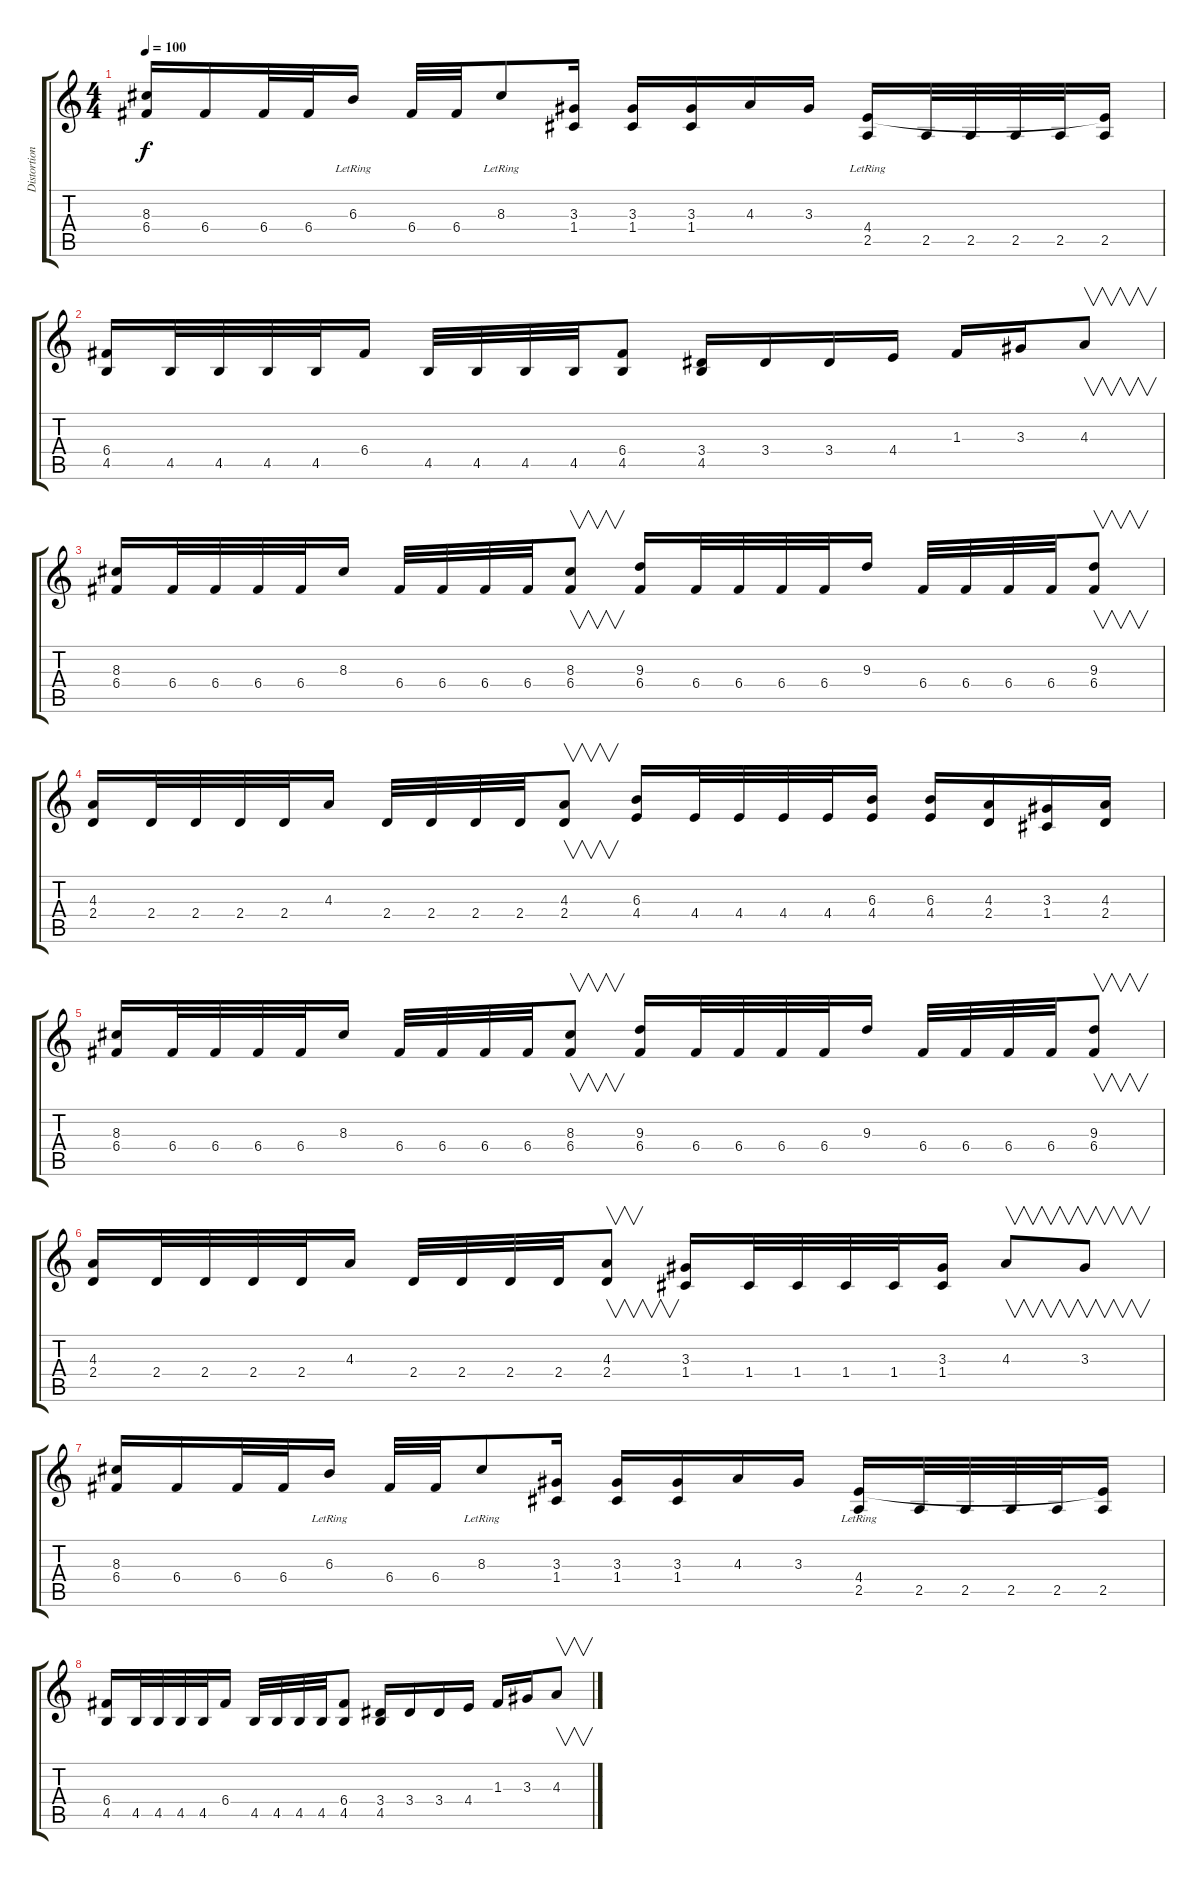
\track ("Distortion 1" "Distortion") {instrument distortionguitar}
\staff {score tabs}
\tuning (D4 A3 F3 C3 G2 D2) {hide}
\ts (4 4)
\tempo 100
\clef g2
\ks c
(8.3 6.4).16{dy f} 6.4.16 6.4.32 6.4.32 6.3{lr}.16 6.4.32 6.4.32 8.3{lr}.8 (3.3 1.4).16 (3.3 1.4).16 (3.3 1.4).16 4.3.16 3.3.16 (4.4{lr} 2.5).16 2.5.32 2.5.32 2.5.32 2.5.32 (4.4{t} 2.5).16 |
(6.4 4.5).16 4.5.32 4.5.32 4.5.32 4.5.32 6.4.16 4.5.32 4.5.32 4.5.32 4.5.32 (6.4 4.5).8 (3.4 4.5).16 3.4.16 3.4.16 4.4.16 1.3.16 3.3.16 4.3.8{v} |
(8.3 6.4).16 6.4.32 6.4.32 6.4.32 6.4.32 8.3.16 6.4.32 6.4.32 6.4.32 6.4.32 (8.3 6.4).8{v} (9.3 6.4).16 6.4.32 6.4.32 6.4.32 6.4.32 9.3.16 6.4.32 6.4.32 6.4.32 6.4.32 (9.3 6.4).8{v} |
(4.3 2.4).16 2.4.32 2.4.32 2.4.32 2.4.32 4.3.16 2.4.32 2.4.32 2.4.32 2.4.32 (4.3 2.4).8{v} (6.3 4.4).16 4.4.32 4.4.32 4.4.32 4.4.32 (6.3 4.4).16 (6.3 4.4).16 (4.3 2.4).16 (3.3 1.4).16 (4.3 2.4).16 |
(8.3 6.4).16 6.4.32 6.4.32 6.4.32 6.4.32 8.3.16 6.4.32 6.4.32 6.4.32 6.4.32 (8.3 6.4).8{v} (9.3 6.4).16 6.4.32 6.4.32 6.4.32 6.4.32 9.3.16 6.4.32 6.4.32 6.4.32 6.4.32 (9.3 6.4).8{v} |
(4.3 2.4).16 2.4.32 2.4.32 2.4.32 2.4.32 4.3.16 2.4.32 2.4.32 2.4.32 2.4.32 (4.3 2.4).8{v} (3.3 1.4).16 1.4.32 1.4.32 1.4.32 1.4.32 (3.3 1.4).16 4.3.8{v} 3.3.8{v} |
(8.3 6.4).16 6.4.16 6.4.32 6.4.32 6.3{lr}.16 6.4.32 6.4.32 8.3{lr}.8 (3.3 1.4).16 (3.3 1.4).16 (3.3 1.4).16 4.3.16 3.3.16 (4.4{lr} 2.5).16 2.5.32 2.5.32 2.5.32 2.5.32 (4.4{t} 2.5).16 |
(6.4 4.5).16 4.5.32 4.5.32 4.5.32 4.5.32 6.4.16 4.5.32 4.5.32 4.5.32 4.5.32 (6.4 4.5).8 (3.4 4.5).16 3.4.16 3.4.16 4.4.16 1.3.16 3.3.16 4.3.8{v}
